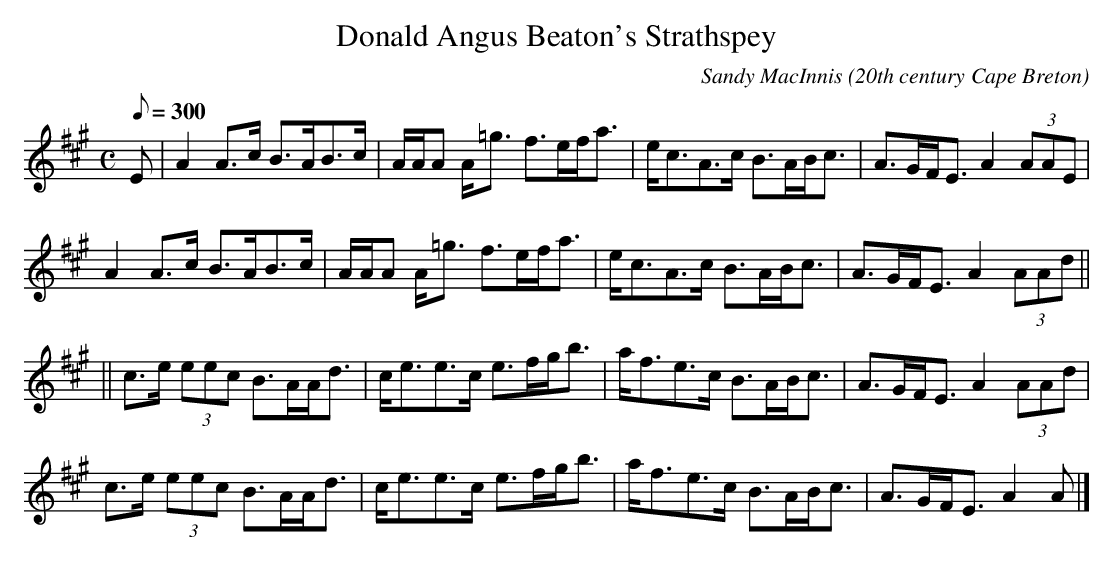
X:1
T:Donald Angus Beaton's Strathspey
C:Sandy MacInnis
O:20th century Cape Breton
L:1/8
M:C
Q:300
K:A
E|A2 A>c B>AB>c|A/A/A A<=g f>ef<a|e<cA>c B>AB<c|A>GF<E A2 (3AAE|
A2 A>c B>AB>c|A/A/A A<=g f>ef<a|e<cA>c B>AB<c|A>GF<E A2 (3AAd||
||c>e (3eec B>AA<d|c<ee>c e>fg<b|a<fe>c B>AB<c|A>GF<E A2 (3AAd|
c>e (3eec B>AA<d|c<ee>c e>fg<b|a<fe>c B>AB<c|A>GF<E A2 A|]
